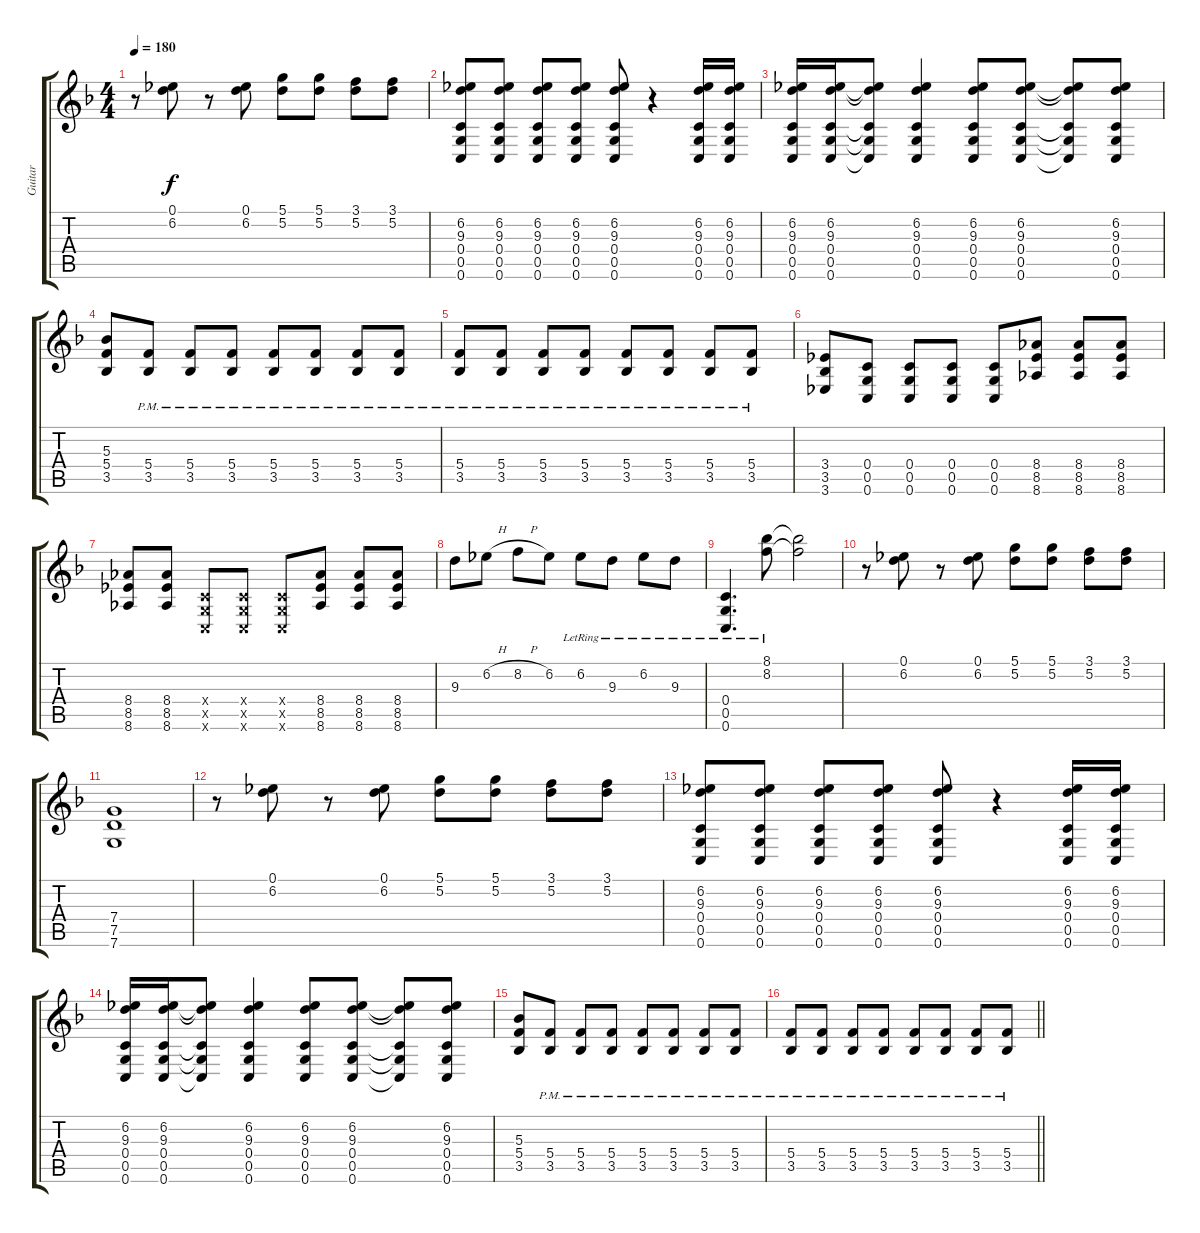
\track ("Guitar" "Guitar") {instrument distortionguitar}
\staff {score tabs}
\tuning (D4 A3 F3 C3 G2 C2) {hide}
\ts (4 4)
\tempo 180
\clef g2
\ks f
r.8{dy f} (0.1 6.2).8 r.8 (0.1 6.2).8 (5.1 5.2).8 (5.1 5.2).8 (3.1 5.2).8 (3.1 5.2).8 |
(6.2 9.3 0.4 0.5 0.6).8 (6.2 9.3 0.4 0.5 0.6).8 (6.2 9.3 0.4 0.5 0.6).8 (6.2 9.3 0.4 0.5 0.6).8 (6.2 9.3 0.4 0.5 0.6).8 r.4 (6.2 9.3 0.4 0.5 0.6).16 (6.2 9.3 0.4 0.5 0.6).16 |
(6.2 9.3 0.4 0.5 0.6).16 (6.2 9.3 0.4 0.5 0.6).16 (6.2{t} 9.3{t} 0.4{t} 0.5{t} 0.6{t}).8 (6.2 9.3 0.4 0.5 0.6).4 (6.2 9.3 0.4 0.5 0.6).8 (6.2 9.3 0.4 0.5 0.6).8 (6.2{t} 9.3{t} 0.4{t} 0.5{t} 0.6{t}).8 (6.2 9.3 0.4 0.5 0.6).8 |
(5.3 5.4 3.5).8 (5.4{pm} 3.5{pm}).8 (5.4{pm} 3.5{pm}).8 (5.4{pm} 3.5{pm}).8 (5.4{pm} 3.5{pm}).8 (5.4{pm} 3.5{pm}).8 (5.4{pm} 3.5{pm}).8 (5.4{pm} 3.5{pm}).8 |
(5.4{pm} 3.5{pm}).8 (5.4{pm} 3.5{pm}).8 (5.4{pm} 3.5{pm}).8 (5.4{pm} 3.5{pm}).8 (5.4{pm} 3.5{pm}).8 (5.4{pm} 3.5{pm}).8 (5.4{pm} 3.5{pm}).8 (5.4{pm} 3.5{pm}).8 |
(3.4 3.5 3.6).8 (0.4 0.5 0.6).8 (0.4 0.5 0.6).8 (0.4 0.5 0.6).8 (0.4 0.5 0.6).8 (8.4 8.5 8.6).8 (8.4 8.5 8.6).8 (8.4 8.5 8.6).8 |
(8.4 8.5 8.6).8 (8.4 8.5 8.6).8 (0.4{x} 0.5{x} 0.6{x}).8 (0.4{x} 0.5{x} 0.6{x}).8 (0.4{x} 0.5{x} 0.6{x}).8 (8.4 8.5 8.6).8 (8.4 8.5 8.6).8 (8.4 8.5 8.6).8 |
9.3.8 6.2{h}.8 8.2{h}.8 6.2.8 6.2{lr}.8 9.3{lr}.8 6.2{lr}.8 9.3{lr}.8 |
(0.4{lr} 0.5{lr} 0.6{lr}).4{d} (8.1{lr} 8.2{lr}).8 (8.1{t} 8.2{t}).2 |
r.8 (0.1 6.2).8 r.8 (0.1 6.2).8 (5.1 5.2).8 (5.1 5.2).8 (3.1 5.2).8 (3.1 5.2).8 |
(7.4 7.5 7.6).1 |
r.8 (0.1 6.2).8 r.8 (0.1 6.2).8 (5.1 5.2).8 (5.1 5.2).8 (3.1 5.2).8 (3.1 5.2).8 |
(6.2 9.3 0.4 0.5 0.6).8 (6.2 9.3 0.4 0.5 0.6).8 (6.2 9.3 0.4 0.5 0.6).8 (6.2 9.3 0.4 0.5 0.6).8 (6.2 9.3 0.4 0.5 0.6).8 r.4 (6.2 9.3 0.4 0.5 0.6).16 (6.2 9.3 0.4 0.5 0.6).16 |
(6.2 9.3 0.4 0.5 0.6).16 (6.2 9.3 0.4 0.5 0.6).16 (6.2{t} 9.3{t} 0.4{t} 0.5{t} 0.6{t}).8 (6.2 9.3 0.4 0.5 0.6).4 (6.2 9.3 0.4 0.5 0.6).8 (6.2 9.3 0.4 0.5 0.6).8 (6.2{t} 9.3{t} 0.4{t} 0.5{t} 0.6{t}).8 (6.2 9.3 0.4 0.5 0.6).8 |
(5.3 5.4 3.5).8 (5.4{pm} 3.5{pm}).8 (5.4{pm} 3.5{pm}).8 (5.4{pm} 3.5{pm}).8 (5.4{pm} 3.5{pm}).8 (5.4{pm} 3.5{pm}).8 (5.4{pm} 3.5{pm}).8 (5.4{pm} 3.5{pm}).8 |
\barLineRight lightlight
(5.4{pm} 3.5{pm}).8 (5.4{pm} 3.5{pm}).8 (5.4{pm} 3.5{pm}).8 (5.4{pm} 3.5{pm}).8 (5.4{pm} 3.5{pm}).8 (5.4{pm} 3.5{pm}).8 (5.4{pm} 3.5{pm}).8 (5.4{pm} 3.5{pm}).8
